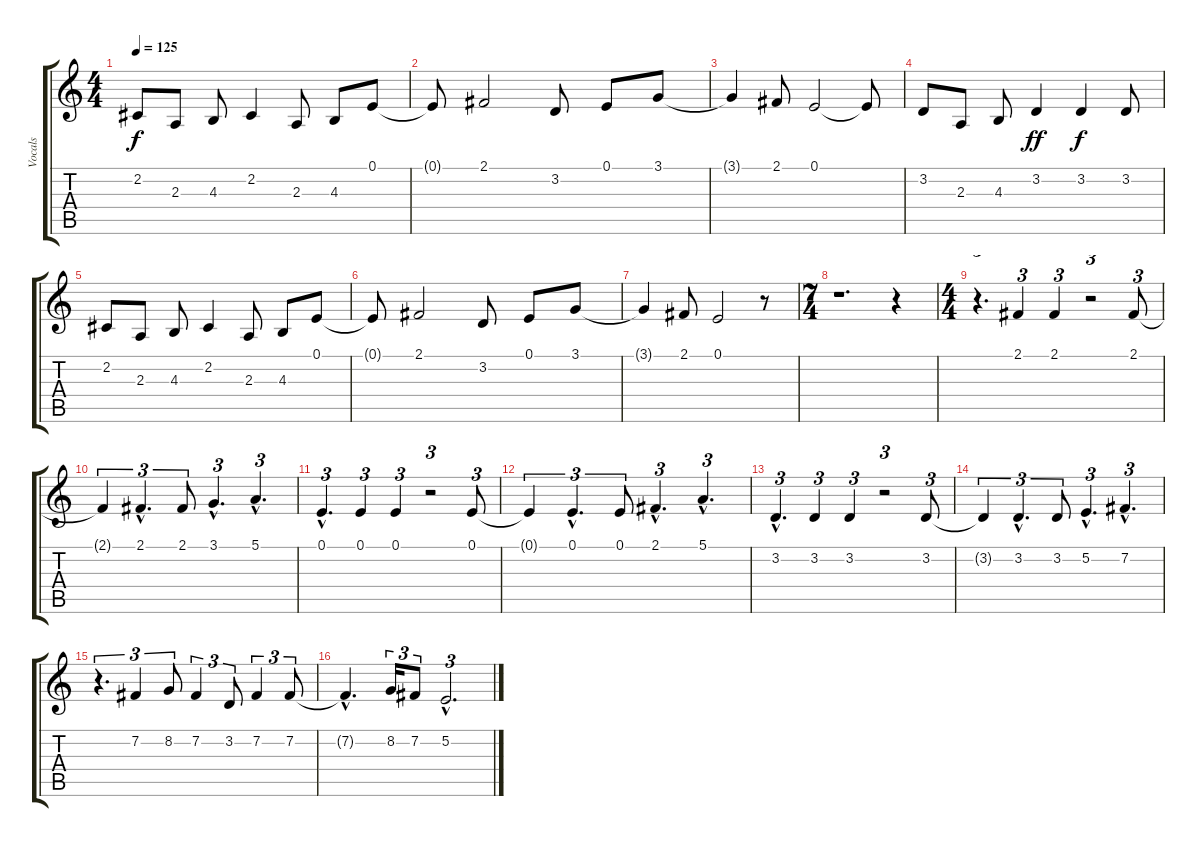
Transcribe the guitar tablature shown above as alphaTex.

\track ("Vocals" "Vocals") {instrument tenorsax}
\staff {score tabs}
\tuning (E4 B3 G3 D3 A2 E2) {hide}
\ts (4 4)
\tempo 125
\clef g2
\ks c
2.2.8{dy f} 2.3.8 4.3.8 2.2.4 2.3.8 4.3.8 0.1.8 |
0.1{t}.8 2.1.2 3.2.8 0.1.8 3.1.8 |
3.1{t}.4 2.1.8 0.1.2 0.1{t}.8 |
3.2.8 2.3.8 4.3.8 3.2.4{dy ff} 3.2.4{dy f} 3.2.8 |
2.2.8 2.3.8 4.3.8 2.2.4 2.3.8 4.3.8 0.1.8 |
0.1{t}.8 2.1.2 3.2.8 0.1.8 3.1.8 |
3.1{t}.4 2.1.8 0.1.2 r.8 |
\ts (7 4)
r.1{d} r.4 |
\ts (4 4)
r.4{d tu (3 2)} 2.1.4{tu (3 2)} 2.1.4{tu (3 2)} r.2{tu (3 2)} 2.1.8{tu (3 2)} |
2.1{t}.4{tu (3 2)} 2.1{hac}.4{d tu (3 2)} 2.1.8{tu (3 2)} 3.1{hac}.4{d tu (3 2)} 5.1{hac}.4{d tu (3 2)} |
0.1{hac}.4{d tu (3 2)} 0.1.4{tu (3 2)} 0.1.4{tu (3 2)} r.2{tu (3 2)} 0.1.8{tu (3 2)} |
0.1{t}.4{tu (3 2)} 0.1{hac}.4{d tu (3 2)} 0.1.8{tu (3 2)} 2.1{hac}.4{d tu (3 2)} 5.1{hac}.4{d tu (3 2)} |
3.2{hac}.4{d tu (3 2)} 3.2.4{tu (3 2)} 3.2.4{tu (3 2)} r.2{tu (3 2)} 3.2.8{tu (3 2)} |
3.2{t}.4{tu (3 2)} 3.2{hac}.4{d tu (3 2)} 3.2.8{tu (3 2)} 5.2{hac}.4{d tu (3 2)} 7.2{hac}.4{d tu (3 2)} |
r.4{d tu (3 2)} 7.2.4{tu (3 2)} 8.2.8{tu (3 2)} 7.2.4{tu (3 2)} 3.2.8{tu (3 2)} 7.2.4{tu (3 2)} 7.2.8{tu (3 2)} |
7.2{hac t}.4{d} 8.2.16{tu (3 2)} 7.2.8{tu (3 2)} 5.2{hac}.2{d tu (3 2)}
